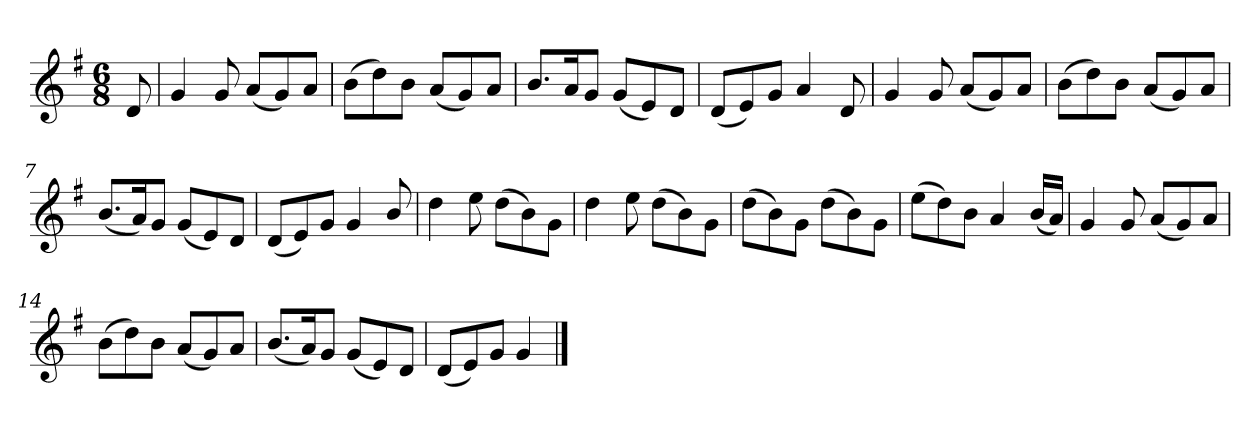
**kern
*part1
*staff1
*clefG2
*k[f#]
*M6/8
*MM54
=
8d/
=1
4g/
8g/
(8a/L
8g/)
8a/J
=2
(8b\L
8dd\)
8b\J
(8a/L
8g/)
8a/J
=3
8.b/L
16a/K
8g/J
(8g/L
8e/)
8d/J
=4
(8d/L
8e/)
8g/J
4a/
8d/
=5
4g/
8g/
(8a/L
8g/)
8a/J
=6
(8b\L
8dd\)
8b\J
(8a/L
8g/)
8a/J
=7
(8.b/L
16a/K)
8g/J
(8g/L
8e/)
8d/J
=8
(8d/L
8e/)
8g/J
4g/
8b/
=9
4dd\
8ee\
(8dd\L
8b\)
8g\J
=10
4dd\
8ee\
(8dd\L
8b\)
8g\J
=11
(8dd\L
8b\)
8g\J
(8dd\L
8b\)
8g\J
=12
(8ee\L
8dd\)
8b\J
4a/
(16b/LL
16a/JJ)
=13
4g/
8g/
(8a/L
8g/)
8a/J
=14
(8b\L
8dd\)
8b\J
(8a/L
8g/)
8a/J
=15
(8.b/L
16a/K)
8g/J
(8g/L
8e/)
8d/J
=16
(8d/L
8e/)
8g/J
4g/
==
*-
